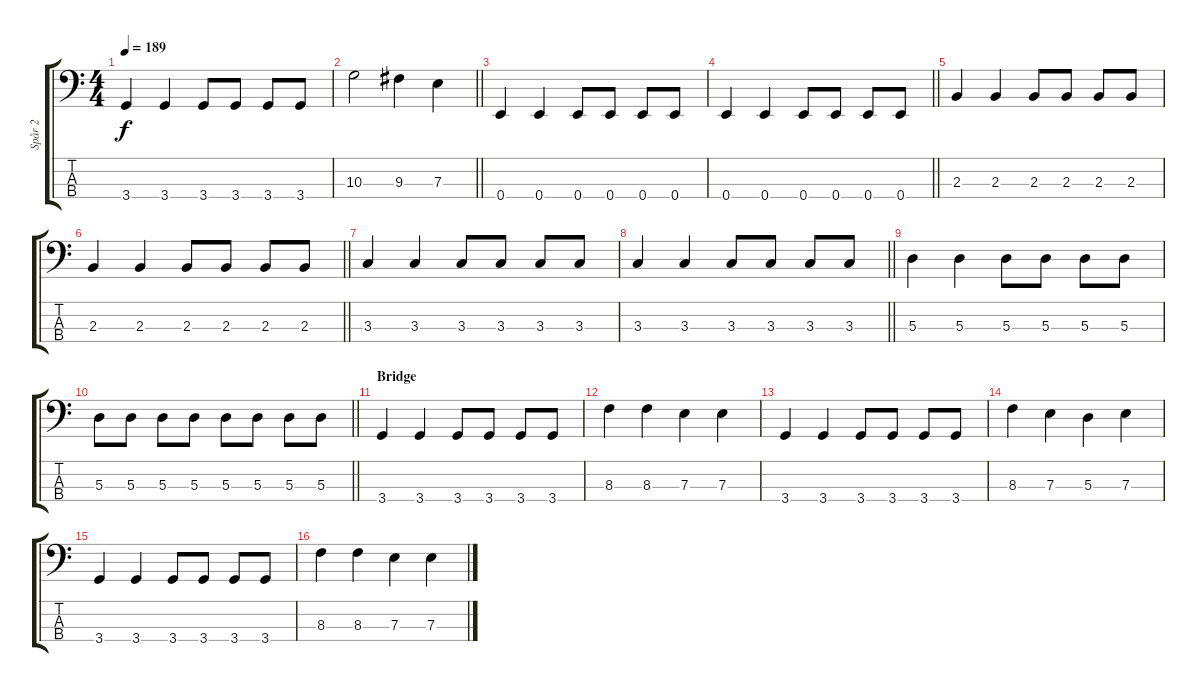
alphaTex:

\track ("Spår 2" "Spår 2") {instrument electricbasspick}
\staff {score tabs}
\tuning (G2 D2 A1 E1) {hide}
\ts (4 4)
\tempo 189
\clef f4
\ks c
3.4.4{dy f} 3.4.4 3.4.8 3.4.8 3.4.8 3.4.8 |
\barLineRight lightlight
10.3.2 9.3.4 7.3.4 |
0.4.4 0.4.4 0.4.8 0.4.8 0.4.8 0.4.8 |
\barLineRight lightlight
0.4.4 0.4.4 0.4.8 0.4.8 0.4.8 0.4.8 |
2.3.4 2.3.4 2.3.8 2.3.8 2.3.8 2.3.8 |
\barLineRight lightlight
2.3.4 2.3.4 2.3.8 2.3.8 2.3.8 2.3.8 |
3.3.4 3.3.4 3.3.8 3.3.8 3.3.8 3.3.8 |
\barLineRight lightlight
3.3.4 3.3.4 3.3.8 3.3.8 3.3.8 3.3.8 |
5.3.4 5.3.4 5.3.8 5.3.8 5.3.8 5.3.8 |
\barLineRight lightlight
5.3.8 5.3.8 5.3.8 5.3.8 5.3.8 5.3.8 5.3.8 5.3.8 |
\section ("" "Bridge")
3.4.4 3.4.4 3.4.8 3.4.8 3.4.8 3.4.8 |
8.3.4 8.3.4 7.3.4 7.3.4 |
3.4.4 3.4.4 3.4.8 3.4.8 3.4.8 3.4.8 |
8.3.4 7.3.4 5.3.4 7.3.4 |
3.4.4 3.4.4 3.4.8 3.4.8 3.4.8 3.4.8 |
8.3.4 8.3.4 7.3.4 7.3.4
